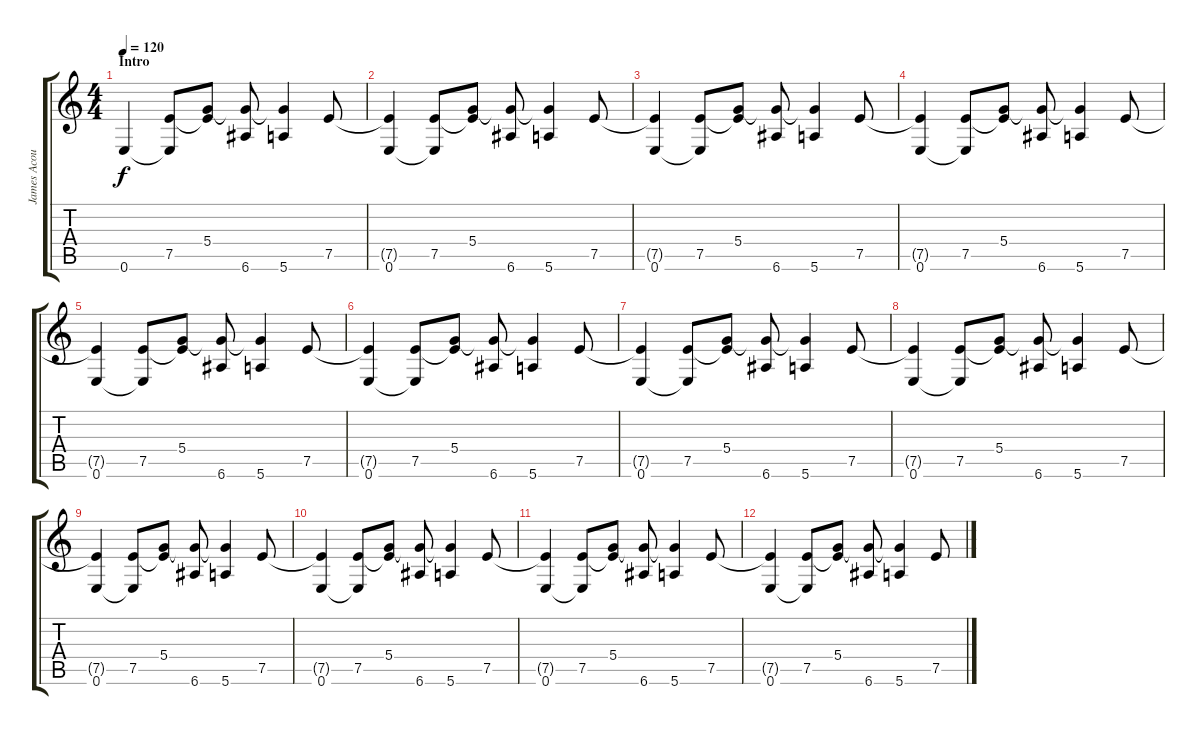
\track ("James Acoustic 2" "James Acou") {instrument acousticguitarsteel}
\staff {score tabs}
\tuning (E4 B3 G3 D3 A2 E2) {hide}
\ts (4 4)
\section ("" "Intro")
\tempo 120
\clef g2
\ks c
0.6.4{dy f instrument acousticguitarsteel} (7.5 0.6{t}).8 (5.4 7.5{t}).8 (5.4{t} 6.6).8 (5.4{t} 5.6).4 7.5.8 |
(7.5{t} 0.6).4 (7.5 0.6{t}).8 (5.4 7.5{t}).8 (5.4{t} 6.6).8 (5.4{t} 5.6).4 7.5.8 |
(7.5{t} 0.6).4 (7.5 0.6{t}).8 (5.4 7.5{t}).8 (5.4{t} 6.6).8 (5.4{t} 5.6).4 7.5.8 |
(7.5{t} 0.6).4 (7.5 0.6{t}).8 (5.4 7.5{t}).8 (5.4{t} 6.6).8 (5.4{t} 5.6).4 7.5.8 |
(7.5{t} 0.6).4 (7.5 0.6{t}).8 (5.4 7.5{t}).8 (5.4{t} 6.6).8 (5.4{t} 5.6).4 7.5.8 |
(7.5{t} 0.6).4 (7.5 0.6{t}).8 (5.4 7.5{t}).8 (5.4{t} 6.6).8 (5.4{t} 5.6).4 7.5.8 |
(7.5{t} 0.6).4 (7.5 0.6{t}).8 (5.4 7.5{t}).8 (5.4{t} 6.6).8 (5.4{t} 5.6).4 7.5.8 |
(7.5{t} 0.6).4 (7.5 0.6{t}).8 (5.4 7.5{t}).8 (5.4{t} 6.6).8 (5.4{t} 5.6).4 7.5.8 |
(7.5{t} 0.6).4 (7.5 0.6{t}).8 (5.4 7.5{t}).8 (5.4{t} 6.6).8 (5.4{t} 5.6).4 7.5.8 |
(7.5{t} 0.6).4 (7.5 0.6{t}).8 (5.4 7.5{t}).8 (5.4{t} 6.6).8 (5.4{t} 5.6).4 7.5.8 |
(7.5{t} 0.6).4 (7.5 0.6{t}).8 (5.4 7.5{t}).8 (5.4{t} 6.6).8 (5.4{t} 5.6).4 7.5.8 |
(7.5{t} 0.6).4 (7.5 0.6{t}).8 (5.4 7.5{t}).8 (5.4{t} 6.6).8 (5.4{t} 5.6).4 7.5.8
